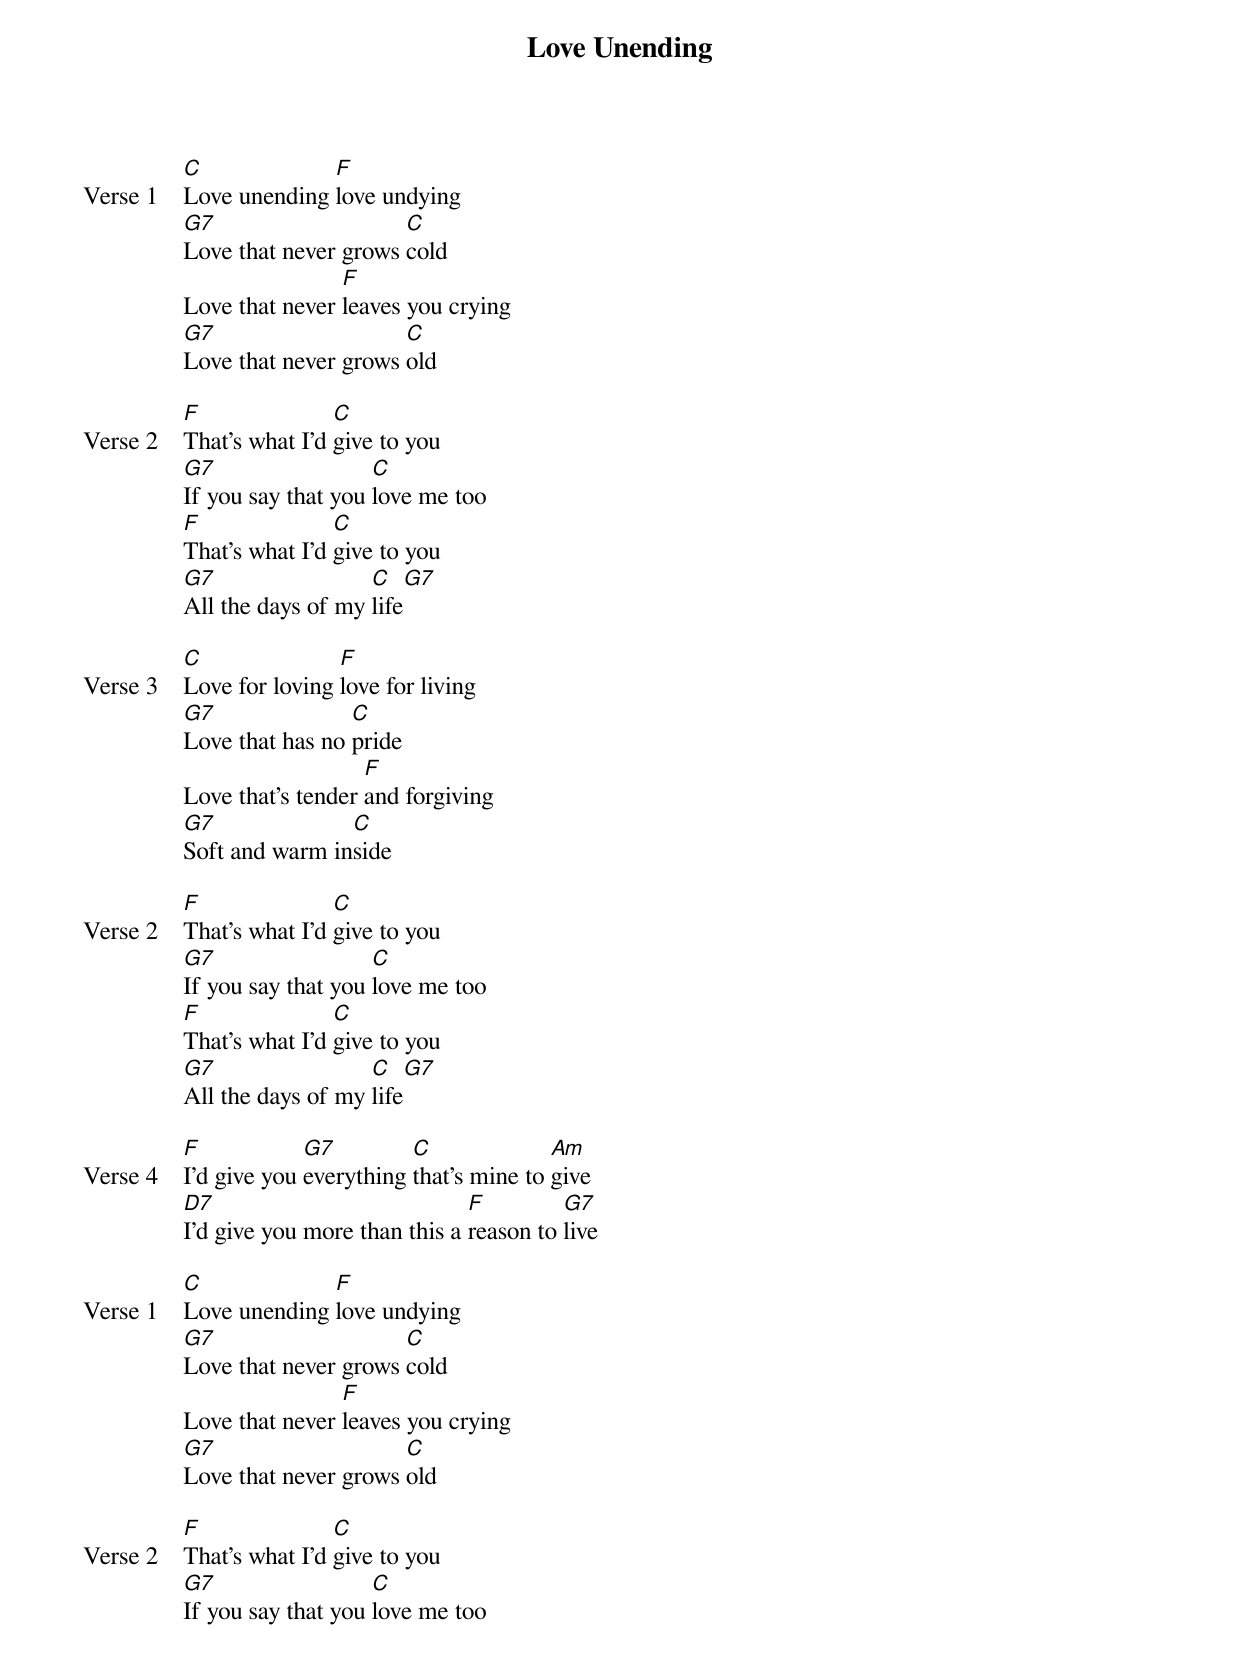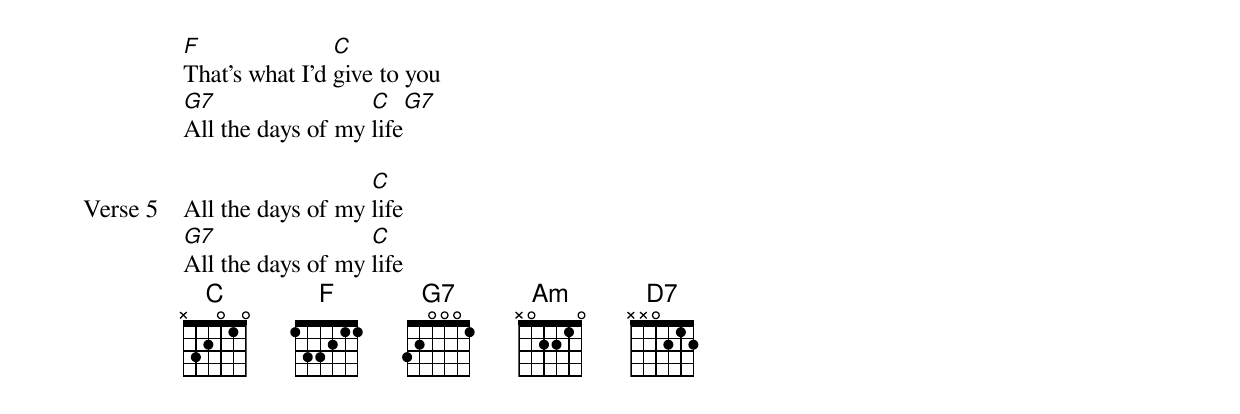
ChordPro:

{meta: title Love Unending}
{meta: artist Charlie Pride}
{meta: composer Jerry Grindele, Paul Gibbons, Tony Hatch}

{start_of_verse: Verse 1}
[C]Love unending [F]love undying
[G7]Love that never grows [C]cold
Love that never [F]leaves you crying
[G7]Love that never grows [C]old
{end_of_verse}

{start_of_verse: Verse 2}
[F]That's what I'd [C]give to you
[G7]If you say that you [C]love me too
[F]That's what I'd [C]give to you
[G7]All the days of my [C]life[G7]
{end_of_verse}

{start_of_verse: Verse 3}
[C]Love for loving [F]love for living
[G7]Love that has no [C]pride
Love that's tender [F]and forgiving
[G7]Soft and warm in[C]side
{end_of_verse}

{start_of_verse: Verse 2}
[F]That's what I'd [C]give to you
[G7]If you say that you [C]love me too
[F]That's what I'd [C]give to you
[G7]All the days of my [C]life[G7]
{end_of_verse}

{start_of_verse: Verse 4}
[F]I'd give you [G7]everything [C]that's mine to [Am]give
[D7]I'd give you more than this a [F]reason to [G7]live
{end_of_verse}

{start_of_verse: Verse 1}
[C]Love unending [F]love undying
[G7]Love that never grows [C]cold
Love that never [F]leaves you crying
[G7]Love that never grows [C]old
{end_of_verse}

{start_of_verse: Verse 2}
[F]That's what I'd [C]give to you
[G7]If you say that you [C]love me too
[F]That's what I'd [C]give to you
[G7]All the days of my [C]life[G7]
{end_of_verse}

{start_of_verse: Verse 5}
All the days of my [C]life
[G7]All the days of my [C]life
{end_of_verse}
